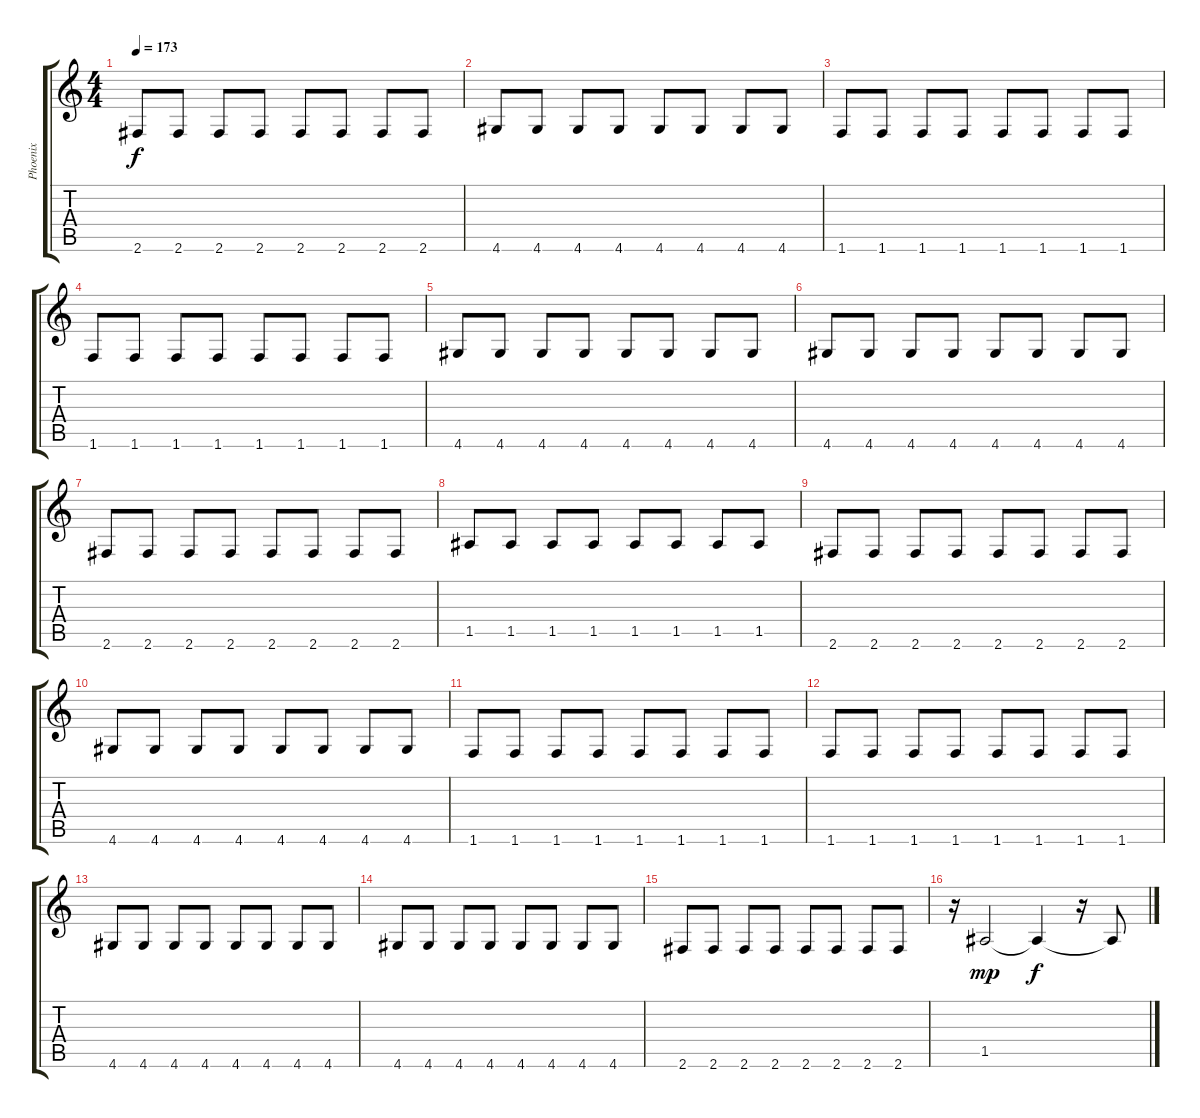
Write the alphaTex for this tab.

\track ("Phoenix" "Phoenix") {instrument electricbassfinger}
\staff {score tabs}
\tuning (E4 B3 G3 D3 A2 E2) {hide}
\ts (4 4)
\tempo 173
\clef g2
\ks c
2.6.8{dy f} 2.6.8 2.6.8 2.6.8 2.6.8 2.6.8 2.6.8 2.6.8 |
4.6.8 4.6.8 4.6.8 4.6.8 4.6.8 4.6.8 4.6.8 4.6.8 |
1.6.8 1.6.8 1.6.8 1.6.8 1.6.8 1.6.8 1.6.8 1.6.8 |
1.6.8 1.6.8 1.6.8 1.6.8 1.6.8 1.6.8 1.6.8 1.6.8 |
4.6.8 4.6.8 4.6.8 4.6.8 4.6.8 4.6.8 4.6.8 4.6.8 |
4.6.8 4.6.8 4.6.8 4.6.8 4.6.8 4.6.8 4.6.8 4.6.8 |
2.6.8 2.6.8 2.6.8 2.6.8 2.6.8 2.6.8 2.6.8 2.6.8 |
1.5.8 1.5.8 1.5.8 1.5.8 1.5.8 1.5.8 1.5.8 1.5.8 |
2.6.8 2.6.8 2.6.8 2.6.8 2.6.8 2.6.8 2.6.8 2.6.8 |
4.6.8 4.6.8 4.6.8 4.6.8 4.6.8 4.6.8 4.6.8 4.6.8 |
1.6.8 1.6.8 1.6.8 1.6.8 1.6.8 1.6.8 1.6.8 1.6.8 |
1.6.8 1.6.8 1.6.8 1.6.8 1.6.8 1.6.8 1.6.8 1.6.8 |
4.6.8 4.6.8 4.6.8 4.6.8 4.6.8 4.6.8 4.6.8 4.6.8 |
4.6.8 4.6.8 4.6.8 4.6.8 4.6.8 4.6.8 4.6.8 4.6.8 |
2.6.8 2.6.8 2.6.8 2.6.8 2.6.8 2.6.8 2.6.8 2.6.8 |
r.16 1.5.2{dy mp} 1.5{t}.4{dy f} r.16 1.5{t}.8
